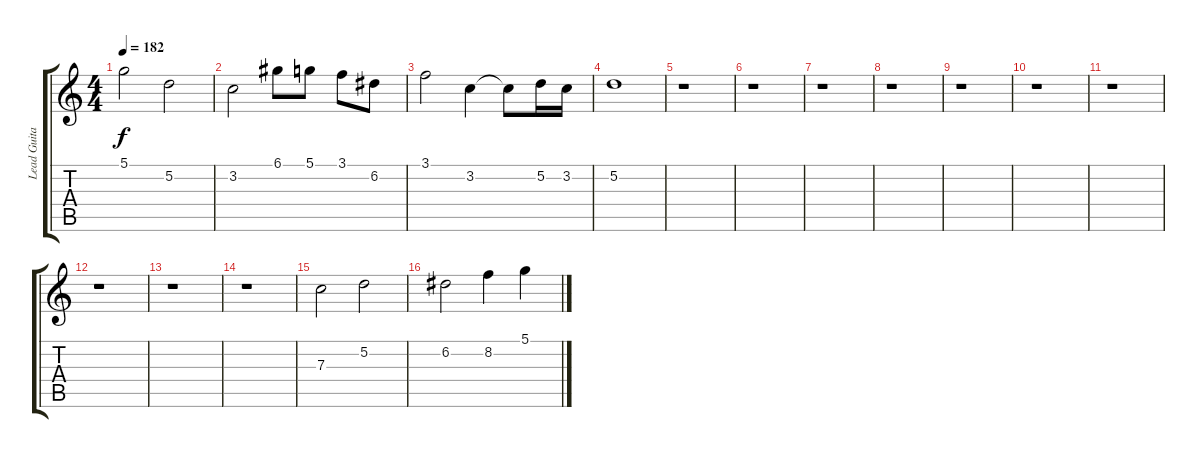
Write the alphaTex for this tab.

\track ("Lead Guitar" "Lead Guita") {instrument overdrivenguitar}
\staff {score tabs}
\tuning (D4 A3 F3 C3 G2 C2) {hide}
\ts (4 4)
\tempo 182
\clef g2
\ks c
5.1.2{dy f} 5.2.2 |
3.2.2 6.1.8 5.1.8 3.1.8 6.2.8 |
3.1.2 3.2.4 3.2{t}.8 5.2.16 3.2.16 |
5.2.1 |
r.1 |
r.1 |
r.1 |
r.1 |
r.1 |
r.1 |
r.1 |
r.1 |
r.1 |
r.1 |
7.3.2 5.2.2 |
6.2.2 8.2.4 5.1.4
